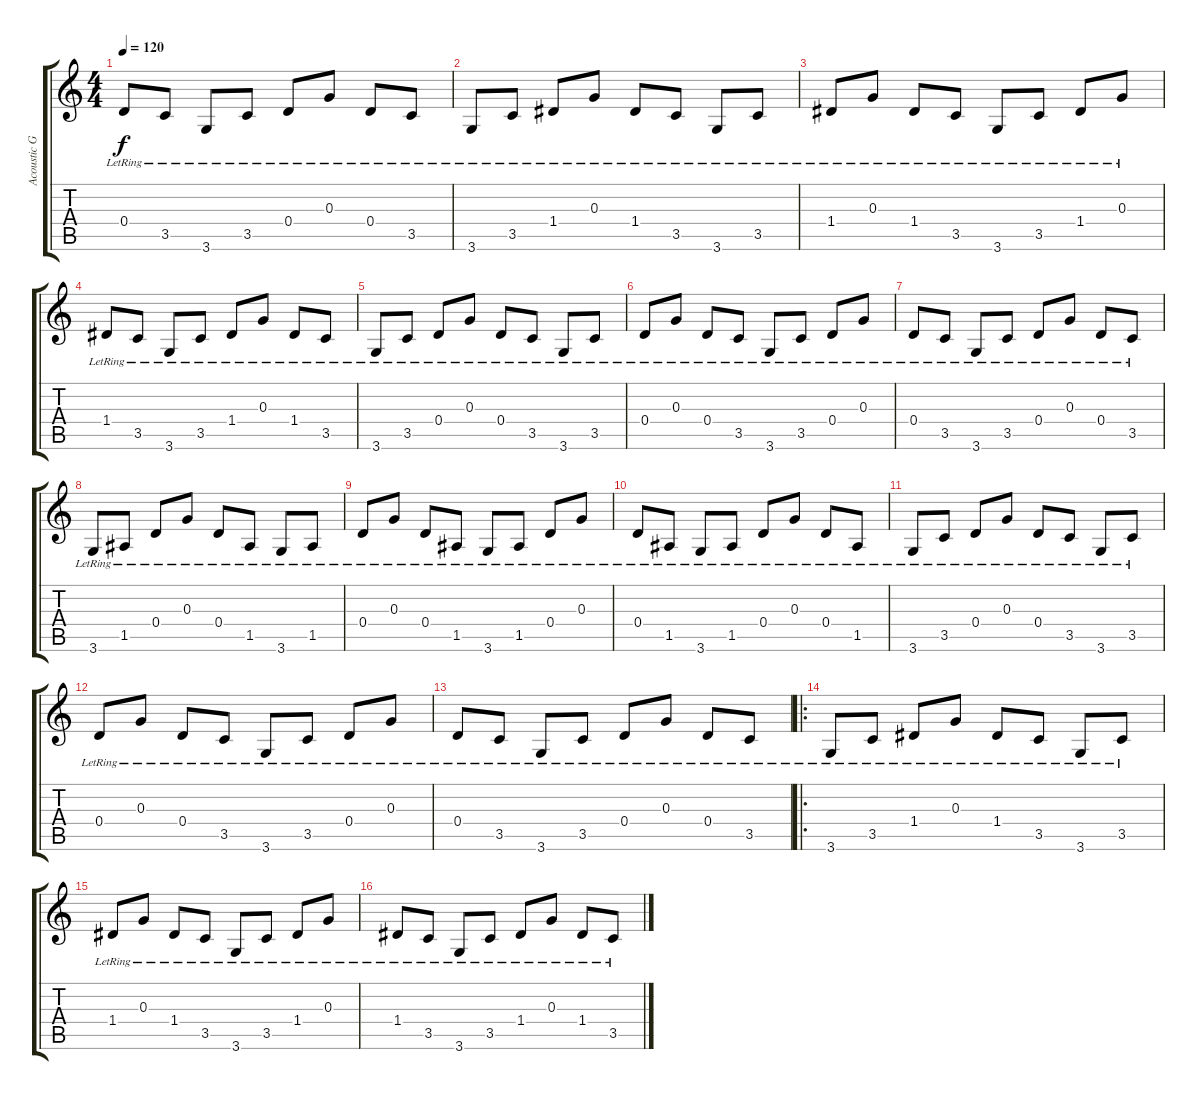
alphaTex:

\track ("Acoustic Guitar" "Acoustic G") {instrument acousticguitarsteel}
\staff {score tabs}
\tuning (E4 B3 G3 D3 A2 E2) {hide}
\ts (4 4)
\tempo 120
\clef g2
\ks c
0.4{lr}.8{dy f} 3.5{lr}.8 3.6{lr}.8 3.5{lr}.8 0.4{lr}.8 0.3{lr}.8 0.4{lr}.8 3.5{lr}.8 |
3.6{lr}.8 3.5{lr}.8 1.4{lr}.8 0.3{lr}.8 1.4{lr}.8 3.5{lr}.8 3.6{lr}.8 3.5{lr}.8 |
1.4{lr}.8 0.3{lr}.8 1.4{lr}.8 3.5{lr}.8 3.6{lr}.8 3.5{lr}.8 1.4{lr}.8 0.3{lr}.8 |
1.4{lr}.8 3.5{lr}.8 3.6{lr}.8 3.5{lr}.8 1.4{lr}.8 0.3{lr}.8 1.4{lr}.8 3.5{lr}.8 |
3.6{lr}.8 3.5{lr}.8 0.4{lr}.8 0.3{lr}.8 0.4{lr}.8 3.5{lr}.8 3.6{lr}.8 3.5{lr}.8 |
0.4{lr}.8 0.3{lr}.8 0.4{lr}.8 3.5{lr}.8 3.6{lr}.8 3.5{lr}.8 0.4{lr}.8 0.3{lr}.8 |
0.4{lr}.8 3.5{lr}.8 3.6{lr}.8 3.5{lr}.8 0.4{lr}.8 0.3{lr}.8 0.4{lr}.8 3.5{lr}.8 |
3.6{lr}.8 1.5{lr}.8 0.4{lr}.8 0.3{lr}.8 0.4{lr}.8 1.5{lr}.8 3.6{lr}.8 1.5{lr}.8 |
0.4{lr}.8 0.3{lr}.8 0.4{lr}.8 1.5{lr}.8 3.6{lr}.8 1.5{lr}.8 0.4{lr}.8 0.3{lr}.8 |
0.4{lr}.8 1.5{lr}.8 3.6{lr}.8 1.5{lr}.8 0.4{lr}.8 0.3{lr}.8 0.4{lr}.8 1.5{lr}.8 |
3.6{lr}.8 3.5{lr}.8 0.4{lr}.8 0.3{lr}.8 0.4{lr}.8 3.5{lr}.8 3.6{lr}.8 3.5{lr}.8 |
0.4{lr}.8 0.3{lr}.8 0.4{lr}.8 3.5{lr}.8 3.6{lr}.8 3.5{lr}.8 0.4{lr}.8 0.3{lr}.8 |
0.4{lr}.8 3.5{lr}.8 3.6{lr}.8 3.5{lr}.8 0.4{lr}.8 0.3{lr}.8 0.4{lr}.8 3.5{lr}.8 |
\ro
3.6{lr}.8{volume 16} 3.5{lr}.8 1.4{lr}.8 0.3{lr}.8 1.4{lr}.8 3.5{lr}.8 3.6{lr}.8 3.5{lr}.8 |
1.4{lr}.8 0.3{lr}.8 1.4{lr}.8 3.5{lr}.8 3.6{lr}.8 3.5{lr}.8 1.4{lr}.8 0.3{lr}.8 |
1.4{lr}.8 3.5{lr}.8 3.6{lr}.8 3.5{lr}.8 1.4{lr}.8 0.3{lr}.8 1.4{lr}.8 3.5{lr}.8
